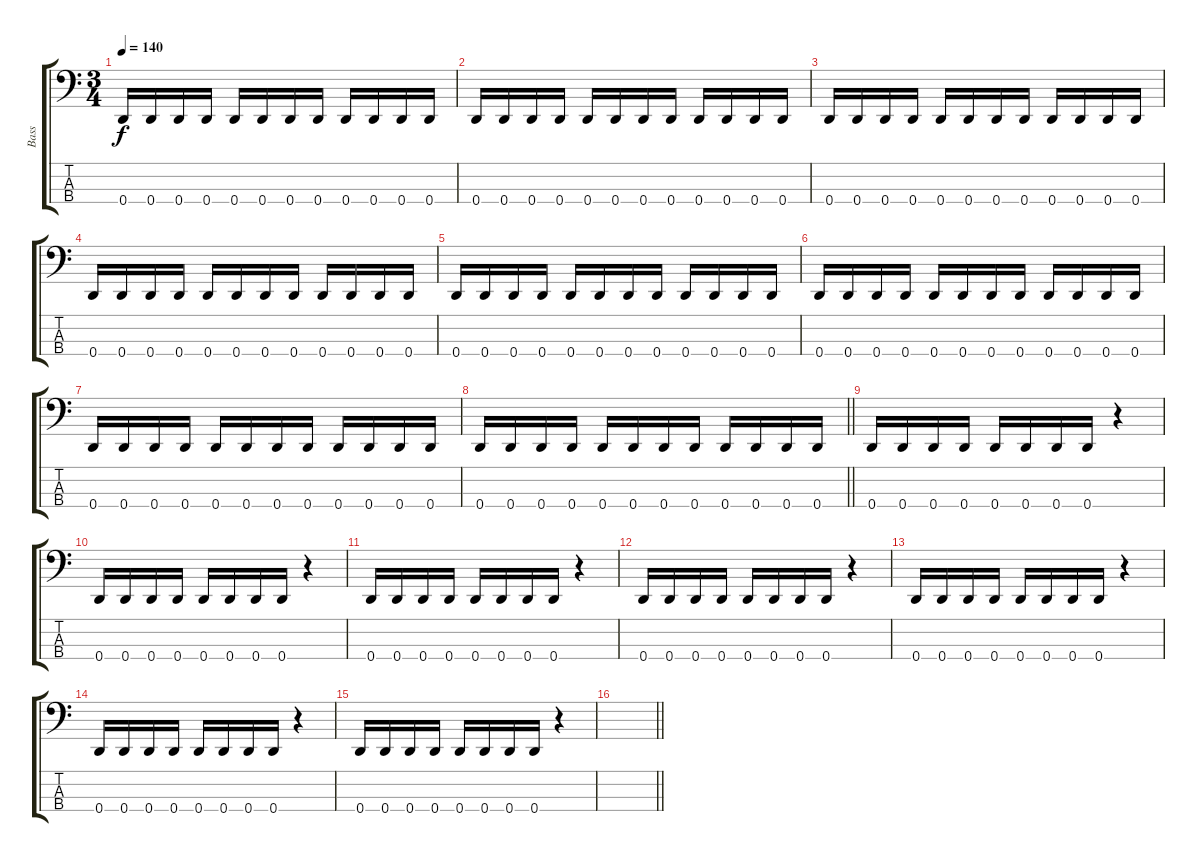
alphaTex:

\track ("Bass" "Bass") {instrument electricbasspick}
\staff {score tabs}
\tuning (G2 D2 A1 D1) {hide}
\ts (3 4)
\tempo 140
\clef f4
\ks c
0.4.16{dy f} 0.4.16 0.4.16 0.4.16 0.4.16 0.4.16 0.4.16 0.4.16 0.4.16 0.4.16 0.4.16 0.4.16 |
0.4.16 0.4.16 0.4.16 0.4.16 0.4.16 0.4.16 0.4.16 0.4.16 0.4.16 0.4.16 0.4.16 0.4.16 |
0.4.16 0.4.16 0.4.16 0.4.16 0.4.16 0.4.16 0.4.16 0.4.16 0.4.16 0.4.16 0.4.16 0.4.16 |
0.4.16 0.4.16 0.4.16 0.4.16 0.4.16 0.4.16 0.4.16 0.4.16 0.4.16 0.4.16 0.4.16 0.4.16 |
0.4.16 0.4.16 0.4.16 0.4.16 0.4.16 0.4.16 0.4.16 0.4.16 0.4.16 0.4.16 0.4.16 0.4.16 |
0.4.16 0.4.16 0.4.16 0.4.16 0.4.16 0.4.16 0.4.16 0.4.16 0.4.16 0.4.16 0.4.16 0.4.16 |
0.4.16 0.4.16 0.4.16 0.4.16 0.4.16 0.4.16 0.4.16 0.4.16 0.4.16 0.4.16 0.4.16 0.4.16 |
\barLineRight lightlight
0.4.16 0.4.16 0.4.16 0.4.16 0.4.16 0.4.16 0.4.16 0.4.16 0.4.16 0.4.16 0.4.16 0.4.16 |
0.4.16 0.4.16 0.4.16 0.4.16 0.4.16 0.4.16 0.4.16 0.4.16 r.4 |
0.4.16 0.4.16 0.4.16 0.4.16 0.4.16 0.4.16 0.4.16 0.4.16 r.4 |
0.4.16 0.4.16 0.4.16 0.4.16 0.4.16 0.4.16 0.4.16 0.4.16 r.4 |
0.4.16 0.4.16 0.4.16 0.4.16 0.4.16 0.4.16 0.4.16 0.4.16 r.4 |
0.4.16 0.4.16 0.4.16 0.4.16 0.4.16 0.4.16 0.4.16 0.4.16 r.4 |
0.4.16 0.4.16 0.4.16 0.4.16 0.4.16 0.4.16 0.4.16 0.4.16 r.4 |
0.4.16 0.4.16 0.4.16 0.4.16 0.4.16 0.4.16 0.4.16 0.4.16 r.4 |
\barLineRight lightlight
